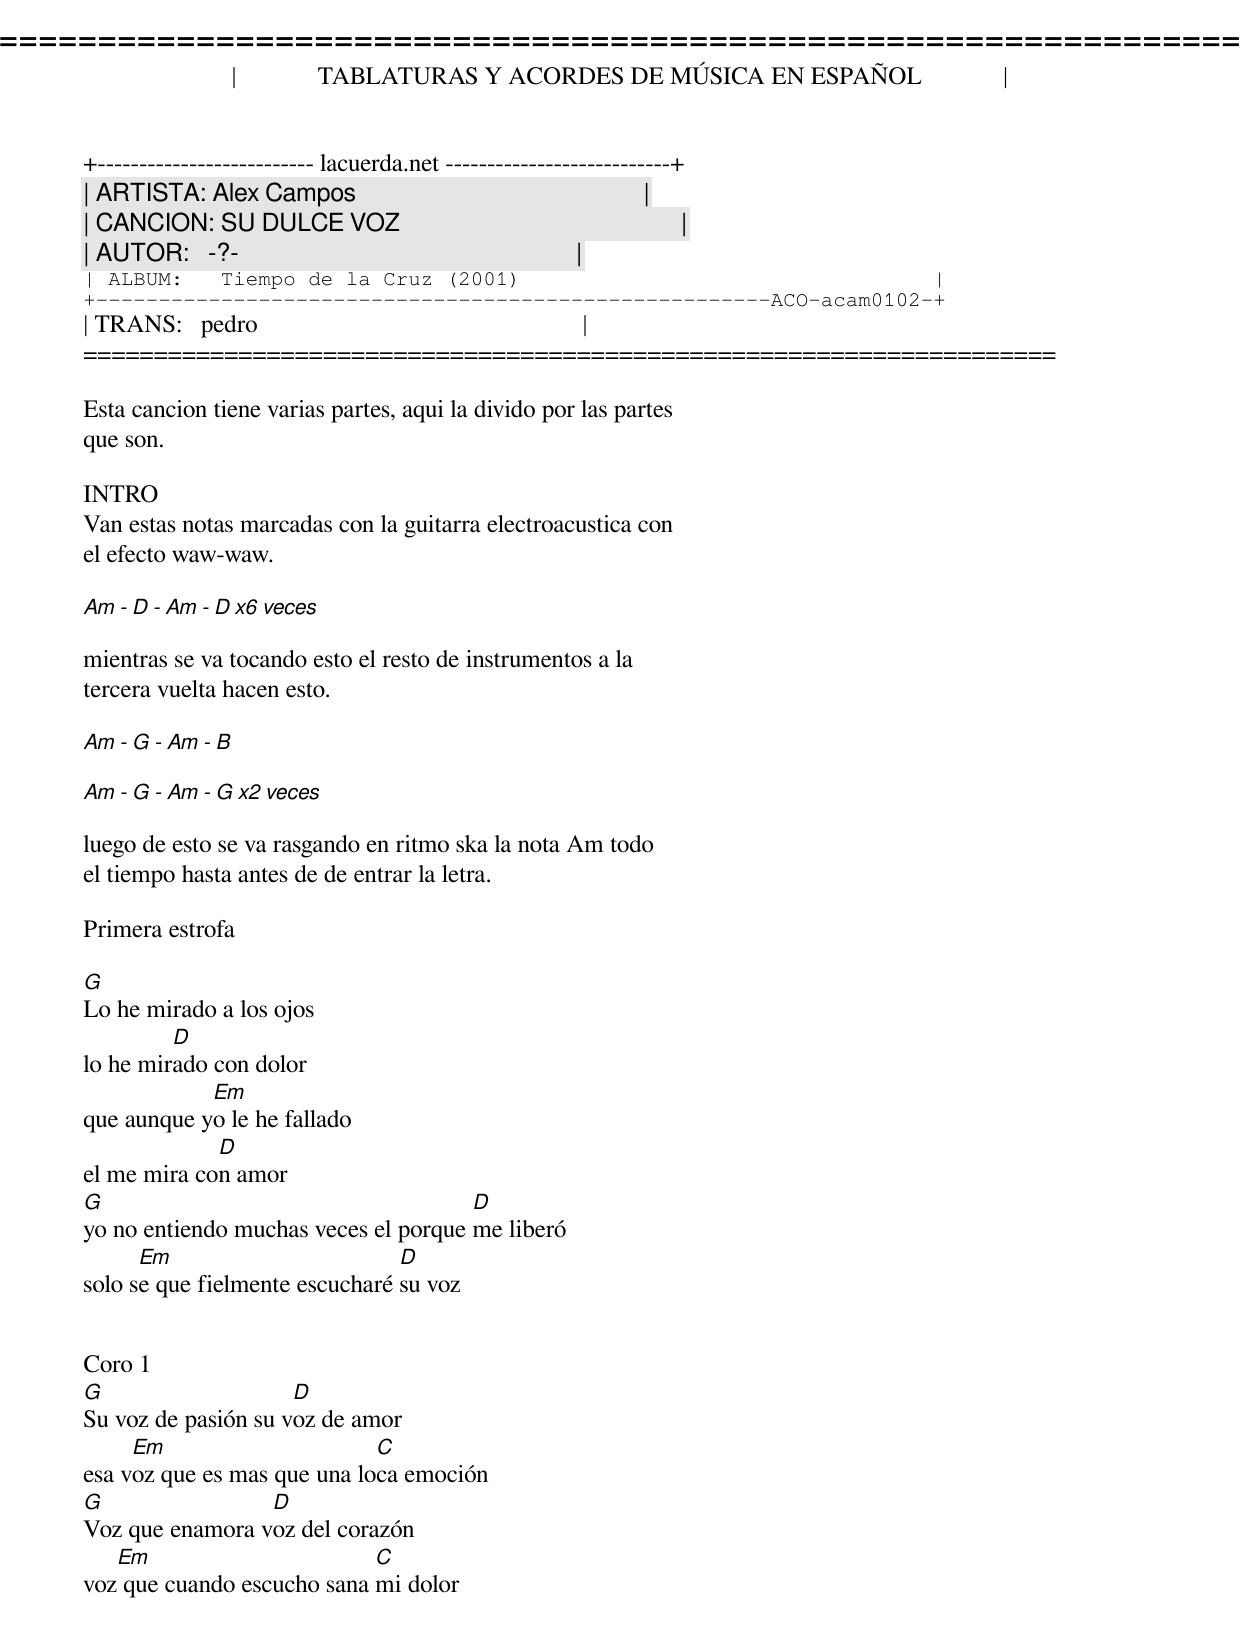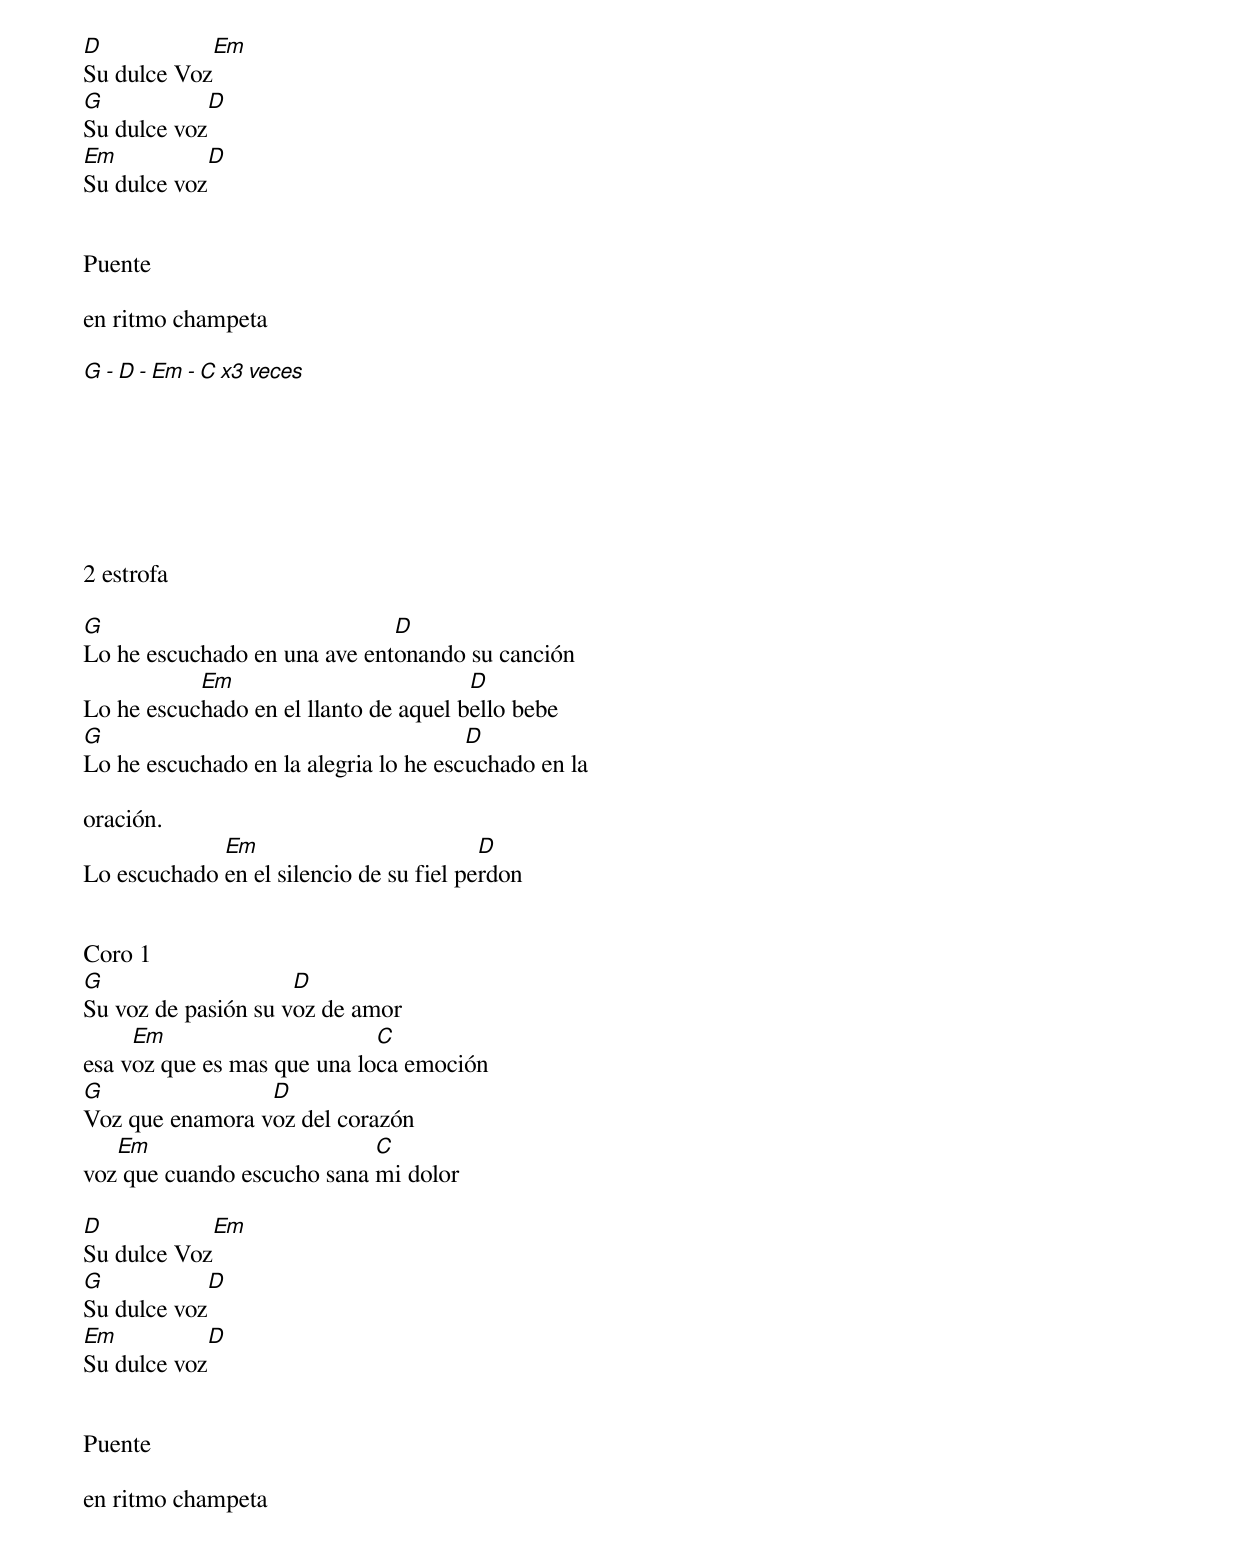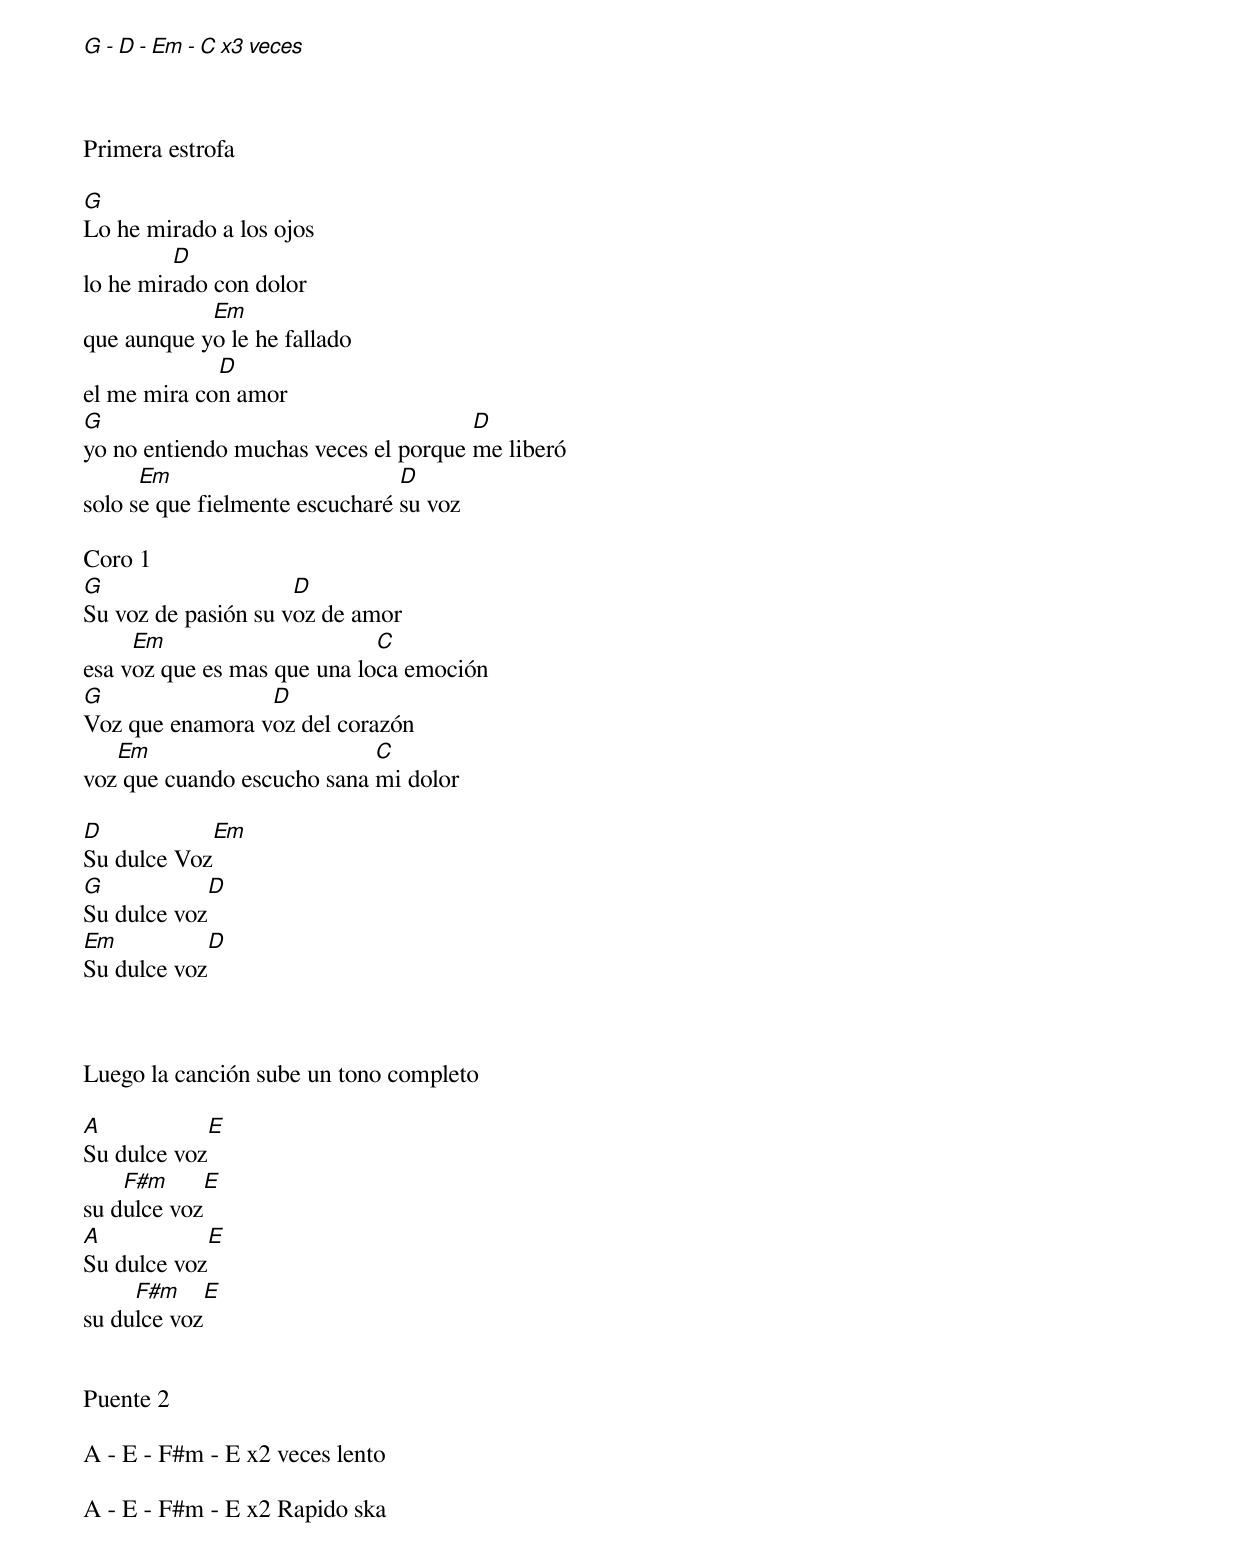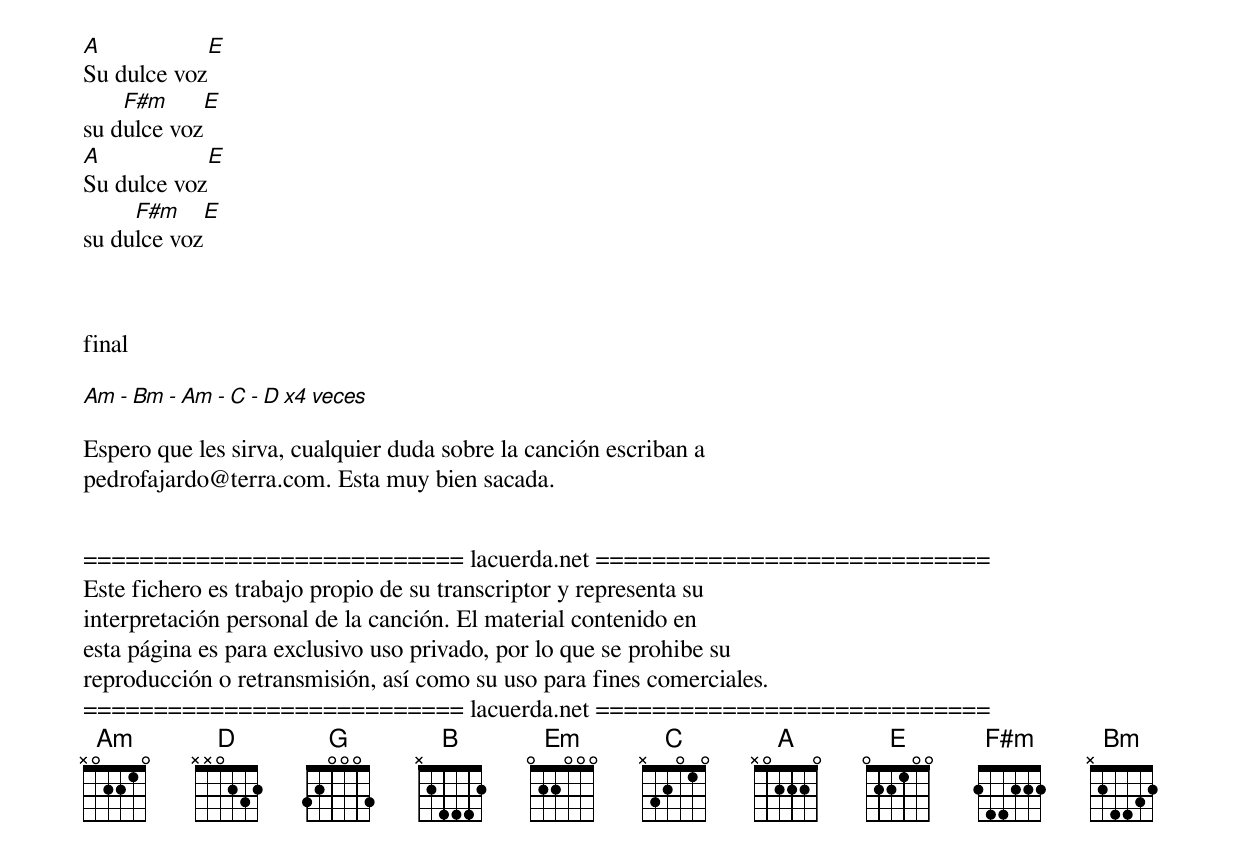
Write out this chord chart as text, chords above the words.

=====================================================================
|             TABLATURAS Y ACORDES DE MÚSICA EN ESPAÑOL             |
+-------------------------- lacuerda.net ---------------------------+
| ARTISTA: Alex Campos                                              |
| CANCION: SU DULCE VOZ                                             |
| AUTOR:   -?-                                                      |
| ALBUM:   Tiempo de la Cruz (2001)                                 |
+------------------------------------------------------ACO-acam0102-+
| TRANS:   pedro                                                    |
=====================================================================

Esta cancion tiene varias partes, aqui la divido por las partes
que son.

INTRO
Van estas notas marcadas con la guitarra electroacustica con
el efecto waw-waw.

Am - D - Am - D x6 veces

mientras se va tocando esto el resto de instrumentos a la
tercera vuelta hacen esto.

Am - G - Am - B

Am - G - Am - G x2 veces

luego de esto se va rasgando en ritmo ska la nota Am todo
el tiempo hasta antes de de entrar la letra.

Primera estrofa

G
Lo he mirado a los ojos
         D
lo he mirado con dolor
            Em
que aunque yo le he fallado
             D
el me mira con amor
G                                     D
yo no entiendo muchas veces el porque me liberó
      Em                        D
solo se que fielmente escucharé su voz


Coro 1
G                    D
Su voz de pasión su voz de amor
     Em                      C
esa voz que es mas que una loca emoción
G                D
Voz que enamora voz del corazón
   Em                       C
voz que cuando escucho sana mi dolor

D             Em
Su dulce Voz
G             D
Su dulce voz
Em            D
Su dulce voz


Puente

en ritmo champeta

G - D - Em - C x3 veces







2 estrofa

G                             D
Lo he escuchado en una ave entonando su canción
           Em                          D
Lo he escuchado en el llanto de aquel bello bebe
G                                      D
Lo he escuchado en la alegria lo he escuchado en la

oración.
             Em                          D
Lo escuchado en el silencio de su fiel perdon


Coro 1
G                    D
Su voz de pasión su voz de amor
     Em                      C
esa voz que es mas que una loca emoción
G                D
Voz que enamora voz del corazón
   Em                       C
voz que cuando escucho sana mi dolor

D             Em
Su dulce Voz
G             D
Su dulce voz
Em            D
Su dulce voz


Puente

en ritmo champeta

G - D - Em - C x3 veces



Primera estrofa

G
Lo he mirado a los ojos
         D
lo he mirado con dolor
            Em
que aunque yo le he fallado
             D
el me mira con amor
G                                     D
yo no entiendo muchas veces el porque me liberó
      Em                        D
solo se que fielmente escucharé su voz

Coro 1
G                    D
Su voz de pasión su voz de amor
     Em                      C
esa voz que es mas que una loca emoción
G                D
Voz que enamora voz del corazón
   Em                       C
voz que cuando escucho sana mi dolor

D             Em
Su dulce Voz
G             D
Su dulce voz
Em            D
Su dulce voz



Luego la canción sube un tono completo

A                E
Su dulce voz
    F#m          E
su dulce voz
A                E
Su dulce voz
     F#m         E
su dulce voz


Puente 2

A - E - F#m - E x2 veces lento

A - E - F#m - E x2 Rapido ska



A                E
Su dulce voz
    F#m          E
su dulce voz
A                E
Su dulce voz
     F#m         E
su dulce voz



final

Am - Bm - Am - C - D x4 veces

Espero que les sirva, cualquier duda sobre la canción escriban a
pedrofajardo@terra.com. Esta muy bien sacada.


=========================== lacuerda.net ============================
Este fichero es trabajo propio de su transcriptor y representa su
interpretación personal de la canción. El material contenido en
esta página es para exclusivo uso privado, por lo que se prohibe su
reproducción o retransmisión, así como su uso para fines comerciales.
=========================== lacuerda.net ============================
